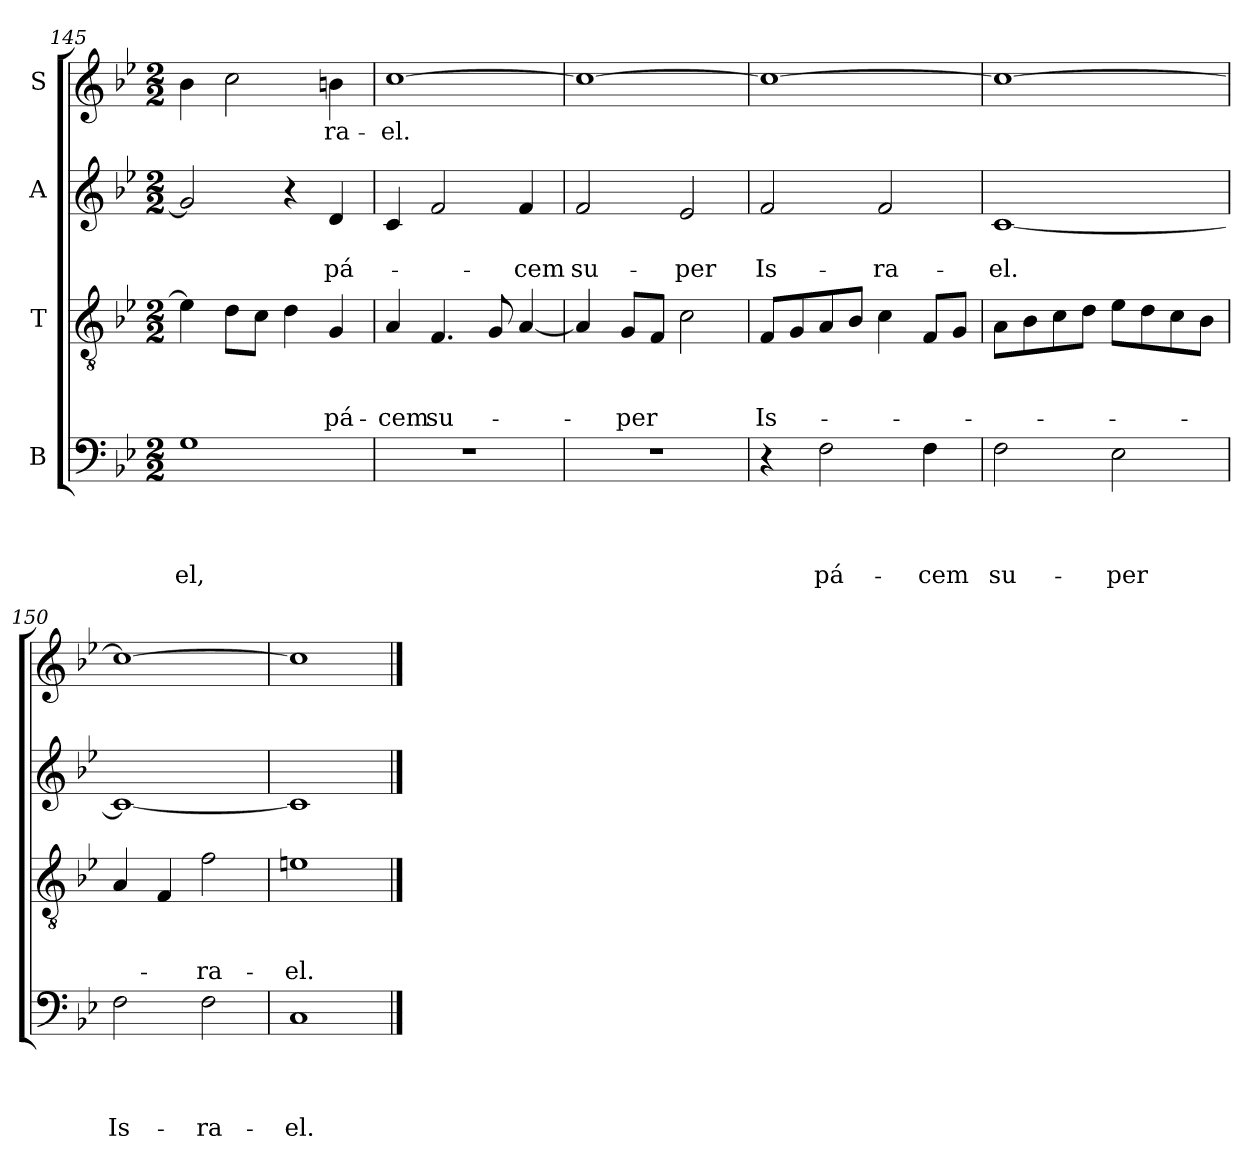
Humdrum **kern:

**kern	**text	**text	**text	**text	**kern	**text	**text	**text	**kern	**text	**text	**kern	**text
*part4	*part4	*part4	*part4	*part4	*part3	*part3	*part3	*part3	*part2	*part2	*part2	*part1	*part1
*staff4	*staff4	*staff4	*staff4	*staff4	*staff3	*staff3	*staff3	*staff3	*staff2	*staff2	*staff2	*staff1	*staff1
*I"B	*	*	*	*	*I"T	*	*	*	*I"A	*	*	*I"S	*
*clefF4	*	*	*	*	*clefGv2	*	*	*	*clefG2	*	*	*clefG2	*
*k[b-e-]	*	*	*	*	*k[b-e-]	*	*	*	*k[b-e-]	*	*	*k[b-e-]	*
*B-:	*	*	*	*	*B-:	*	*	*	*B-:	*	*	*B-:	*
*M2/2	*	*	*	*	*M2/2	*	*	*	*M2/2	*	*	*M2/2	*
=145	=145	=145	=145	=145	=145	=145	=145	=145	=145	=145	=145	=145	=145
!	!	!	!	!LO:LY:b	!	!	!	!	!	!	!	!	!
1G	.	.	.	-el,	4e-\]	.	.	.	2g/]	.	.	4b-\	.
.	.	.	.	.	8d\L	.	.	.	.	.	.	2cc\	.
.	.	.	.	.	8c\J	.	.	.	.	.	.	.	.
.	.	.	.	.	4d\	.	.	.	4r	.	.	.	.
!	!	!	!	!	!	!	!	!LO:LY:b	!	!	!LO:LY:b	!	!LO:LY:b
.	.	.	.	.	4G/	.	.	pá-	4d/	.	pá-	4bni\	-ra-
!!LO:LB:g=z
=146	=146	=146	=146	=146	=146	=146	=146	=146	=146	=146	=146	=146	=146
!	!	!	!	!	!	!	!	!LO:LY:b	!	!	!	!	!LO:LY:b
1r	.	.	.	.	4A/	.	.	-cem	4c/	.	.	[1cc	-el.
!	!	!	!	!	!	!	!	!LO:LY:b	!	!	!	!	!
.	.	.	.	.	4.F/	.	.	su-	2f/	.	.	.	.
.	.	.	.	.	8G/	.	.	.	.	.	.	.	.
!	!	!	!	!	!	!	!	!	!	!	!LO:LY:b	!	!
.	.	.	.	.	[4A/	.	.	.	4f/	.	-cem	.	.
=147	=147	=147	=147	=147	=147	=147	=147	=147	=147	=147	=147	=147	=147
!	!	!	!	!	!	!	!	!	!	!	!LO:LY:b	!	!
1r	.	.	.	.	4A/]	.	.	.	2f/	.	su-	1cc_	.
!	!	!	!	!	!	!	!	!LO:LY:b	!	!	!	!	!
.	.	.	.	.	8G/L	.	.	-per	.	.	.	.	.
.	.	.	.	.	8F/J	.	.	.	.	.	.	.	.
!	!	!	!	!	!	!	!	!	!	!	!LO:LY:b	!	!
.	.	.	.	.	2c\	.	.	.	2e-/	.	-per	.	.
=148	=148	=148	=148	=148	=148	=148	=148	=148	=148	=148	=148	=148	=148
!	!	!	!	!	!	!	!	!LO:LY:b	!	!	!LO:LY:b	!	!
4r	.	.	.	.	8F/L	.	.	Is-	2f/	.	Is-	1cc_	.
.	.	.	.	.	8G/	.	.	.	.	.	.	.	.
!	!	!	!	!LO:LY:b	!	!	!	!	!	!	!	!	!
2F\	.	.	.	pá-	8A/	.	.	.	.	.	.	.	.
.	.	.	.	.	8B-/J	.	.	.	.	.	.	.	.
!	!	!	!	!	!	!	!	!	!	!	!LO:LY:b	!	!
.	.	.	.	.	4c\	.	.	.	2f/	.	-ra-	.	.
!	!	!	!	!LO:LY:b	!	!	!	!	!	!	!	!	!
4F\	.	.	.	-cem	8F/L	.	.	.	.	.	.	.	.
.	.	.	.	.	8G/J	.	.	.	.	.	.	.	.
=149	=149	=149	=149	=149	=149	=149	=149	=149	=149	=149	=149	=149	=149
!	!	!	!	!LO:LY:b	!	!	!	!	!	!	!LO:LY:b	!	!
2F\	.	.	.	su-	8A\L	.	.	.	[1c	.	-el.	1cc_	.
.	.	.	.	.	8B-\	.	.	.	.	.	.	.	.
.	.	.	.	.	8c\	.	.	.	.	.	.	.	.
.	.	.	.	.	8d\J	.	.	.	.	.	.	.	.
!	!	!	!	!LO:LY:b	!	!	!	!	!	!	!	!	!
2E-\	.	.	.	-per	8e-\L	.	.	.	.	.	.	.	.
.	.	.	.	.	8d\	.	.	.	.	.	.	.	.
.	.	.	.	.	8c\	.	.	.	.	.	.	.	.
.	.	.	.	.	8B-\J	.	.	.	.	.	.	.	.
=150	=150	=150	=150	=150	=150	=150	=150	=150	=150	=150	=150	=150	=150
!	!	!	!	!LO:LY:b	!	!	!	!	!	!	!	!	!
2F\	.	.	.	Is-	4A/	.	.	.	1c_	.	.	1cc_	.
.	.	.	.	.	4F/	.	.	.	.	.	.	.	.
!	!	!	!	!LO:LY:b	!	!	!	!LO:LY:b	!	!	!	!	!
2F\	.	.	.	-ra-	2f\	.	.	-ra-	.	.	.	.	.
=151	=151	=151	=151	=151	=151	=151	=151	=151	=151	=151	=151	=151	=151
!	!	!	!	!LO:LY:b	!	!	!	!LO:LY:b	!	!	!	!	!
1C	.	.	.	-el.	1eni	.	.	-el.	1c]	.	.	1cc]	.
==	==	==	==	==	==	==	==	==	==	==	==	==	==
*-	*-	*-	*-	*-	*-	*-	*-	*-	*-	*-	*-	*-	*-
